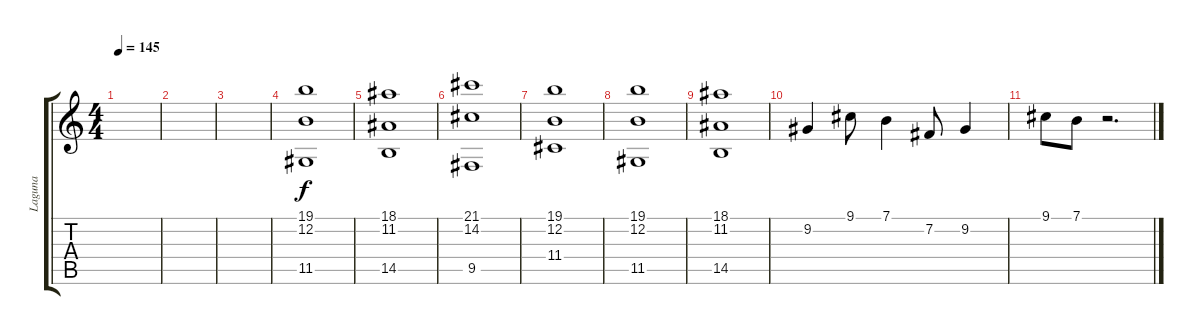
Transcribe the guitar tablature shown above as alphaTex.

\track ("Laguna" "Laguna") {instrument stringensemble1}
\staff {score tabs}
\tuning (E4 B3 G3 D3 A2 E2) {hide}
\ts (4 4)
\tempo 145
\clef g2
\ks c
|
|
|
(19.1 12.2 11.5).1 |
(18.1 11.2 14.5).1 |
(21.1 14.2 9.5).1 |
(19.1 12.2 11.4).1 |
(19.1 12.2 11.5).1 |
(18.1 11.2 14.5).1 |
9.2.4 9.1.8 7.1.4 7.2.8 9.2.4 |
9.1.8 7.1.8 r.2{d}
